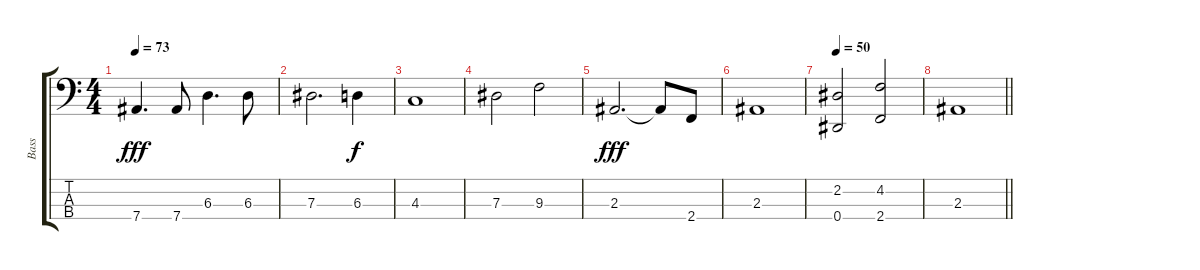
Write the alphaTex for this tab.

\track ("Bass" "Bass") {instrument electricbassfinger}
\staff {score tabs}
\tuning (Gb2 Db2 Ab1 Eb1) {hide}
\ts (4 4)
\tempo 73
\clef f4
\ks c
7.4.4{d dy fff} 7.4.8 6.3.4{d} 6.3.8 |
7.3.2{d} 6.3.4{dy f} |
4.3.1 |
7.3.2 9.3.2 |
2.3.2{d dy fff} 2.3{t}.8 2.4.8 |
2.3.1 |
\tempo 50
(2.2 0.4).2 (4.2 2.4).2 |
\barLineRight lightlight
2.3.1
